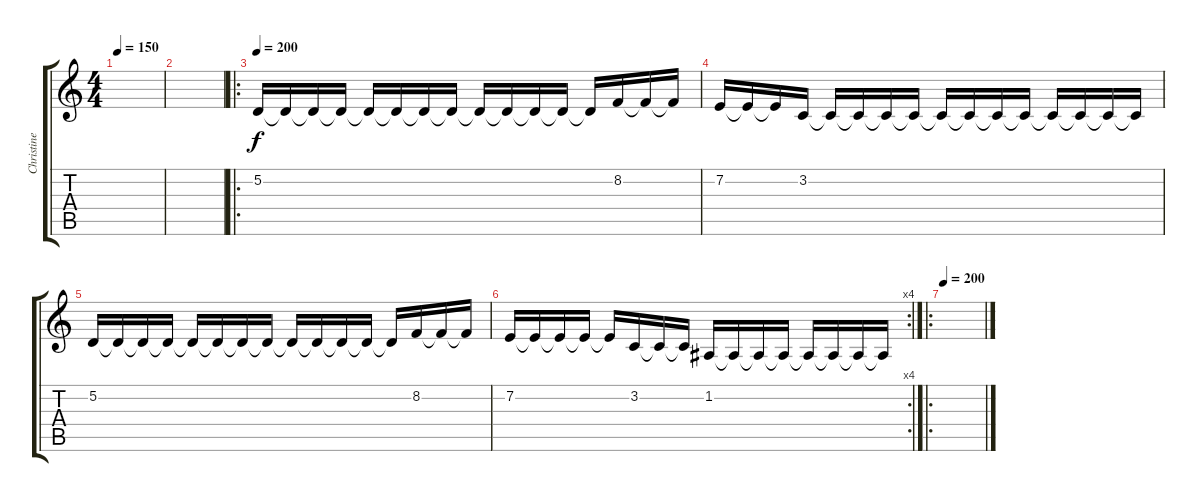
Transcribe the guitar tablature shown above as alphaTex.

\track ("Christine S." "Christine ") {instrument electricgrandpiano}
\staff {score tabs}
\tuning (D4 A3 F3 C3 G2 D2) {hide}
\ts (4 4)
\tempo 150
\clef g2
\ks c
|
|
\ro
\tempo 200
5.2.16 5.2{t}.16 5.2{t}.16 5.2{t}.16 5.2{t}.16 5.2{t}.16 5.2{t}.16 5.2{t}.16 5.2{t}.16 5.2{t}.16 5.2{t}.16 5.2{t}.16 5.2{t}.16 8.2.16 8.2{t}.16 8.2{t}.16 |
7.2.16 7.2{t}.16 7.2{t}.16 3.2.16 3.2{t}.16 3.2{t}.16 3.2{t}.16 3.2{t}.16 3.2{t}.16 3.2{t}.16 3.2{t}.16 3.2{t}.16 3.2{t}.16 3.2{t}.16 3.2{t}.16 3.2{t}.16 |
5.2.16 5.2{t}.16 5.2{t}.16 5.2{t}.16 5.2{t}.16 5.2{t}.16 5.2{t}.16 5.2{t}.16 5.2{t}.16 5.2{t}.16 5.2{t}.16 5.2{t}.16 5.2{t}.16 8.2.16 8.2{t}.16 8.2{t}.16 |
\rc 4
7.2.16 7.2{t}.16 7.2{t}.16 7.2{t}.16 7.2{t}.16 3.2.16 3.2{t}.16 3.2{t}.16 1.2.16 1.2{t}.16 1.2{t}.16 1.2{t}.16 1.2{t}.16 1.2{t}.16 1.2{t}.16 1.2{t}.16 |
\ro
\tempo 200
